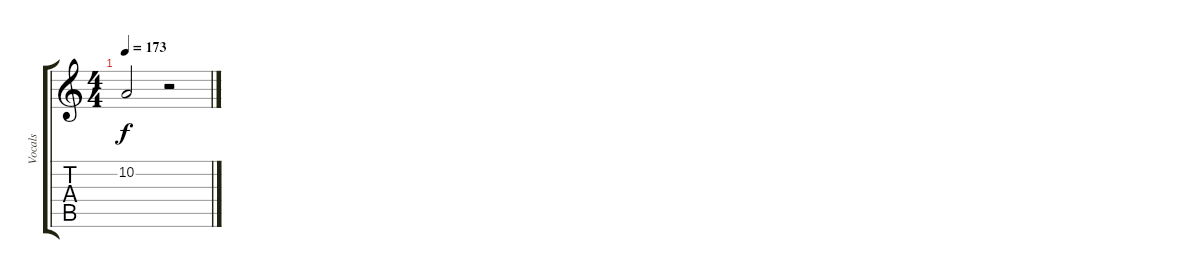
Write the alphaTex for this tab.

\track ("Vocals" "Vocals") {instrument synthvoice}
\staff {score tabs}
\tuning (E4 B3 G3 D3 A2 E2) {hide}
\ts (4 4)
\tempo 173
\clef g2
\ks c
10.2.2{dy f} r.2
